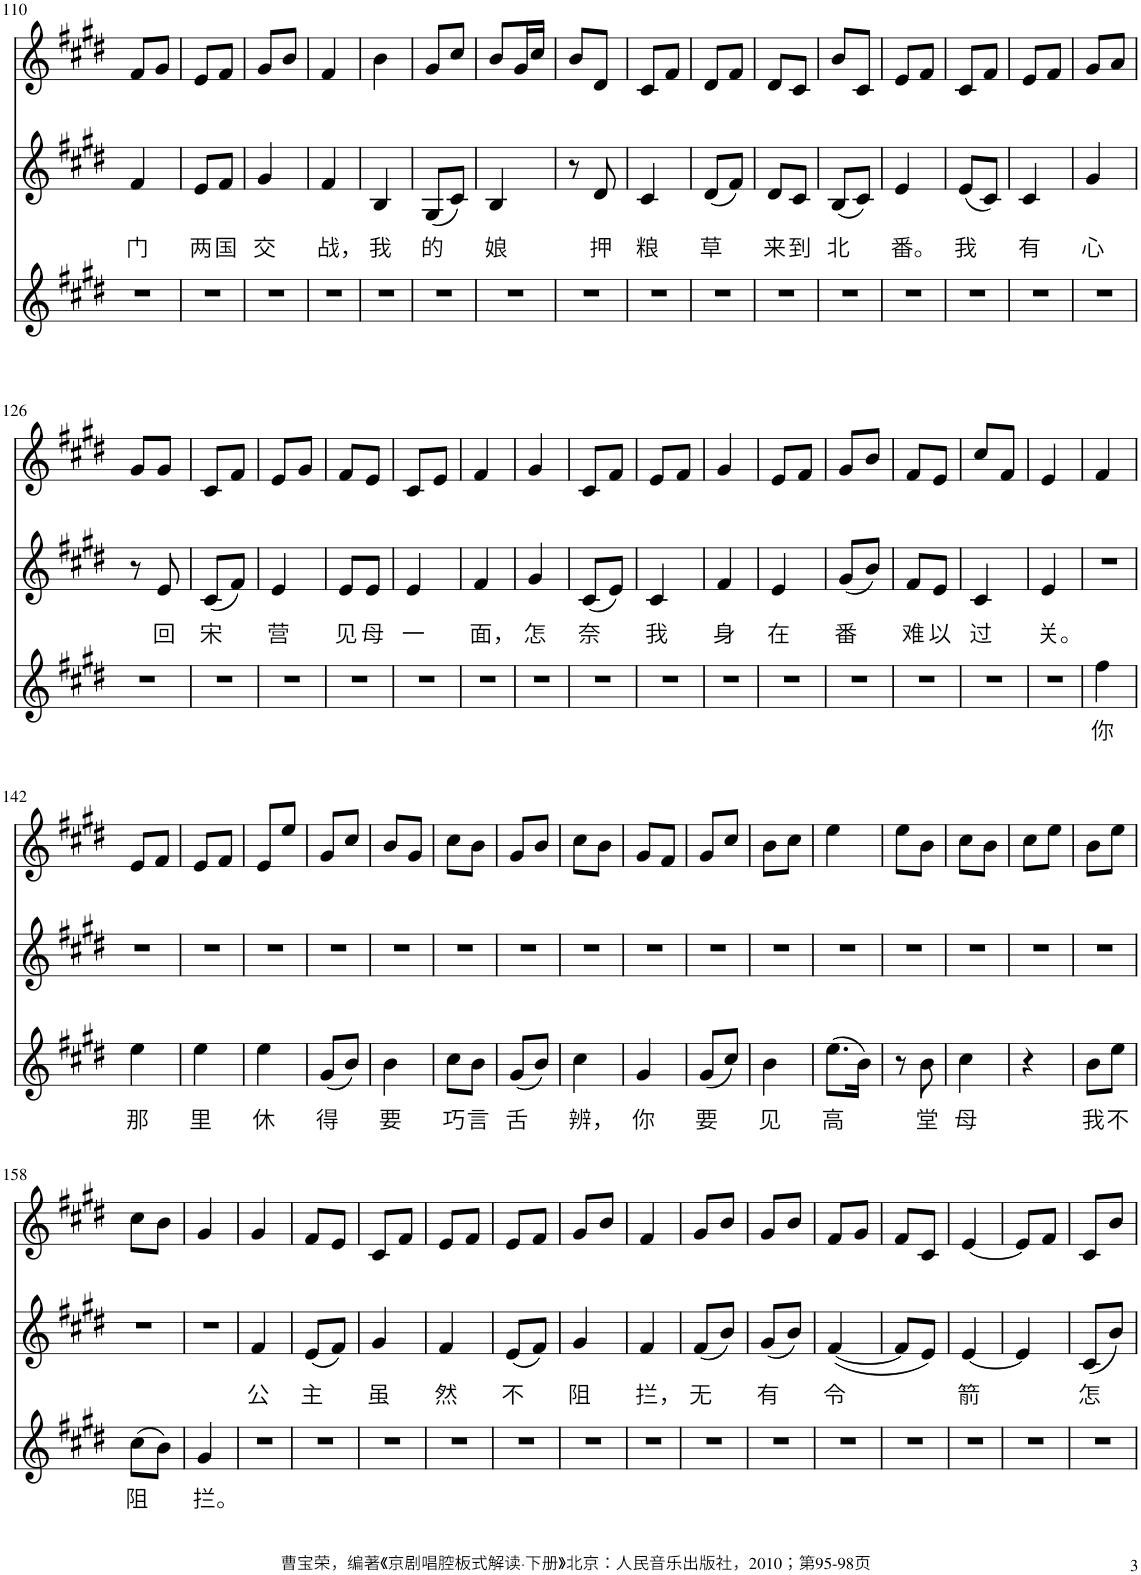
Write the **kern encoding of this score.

**kern	**text	**kern	**text	**kern
*part3	*part3	*part2	*part2	*part1
*staff3	*staff3	*staff2	*staff2	*staff1
*I"Piano	*	*I"Piano	*	*I"Piano
*I'Pno	*	*I'Pno	*	*I'Pno
!!LO:PB:g=z
*clefG2	*	*clefG2	*	*clefG2
*k[f#c#g#d#]	*	*k[f#c#g#d#]	*	*k[f#c#g#d#]
*M1/4	*	*M1/4	*	*M1/4
=110	=110	=110	=110	=110
!	!	!	!LO:LY:b	!
4r	.	4f#/	门	8f#/L
.	.	.	.	8g#/J
=111	=111	=111	=111	=111
!	!	!	!LO:LY:b	!
4r	.	8e/L	两	8e/L
!	!	!	!LO:LY:b	!
.	.	8f#/J	国	8f#/J
=112	=112	=112	=112	=112
!	!	!	!LO:LY:b	!
4r	.	4g#/	交	8g#/L
.	.	.	.	8b/J
=113	=113	=113	=113	=113
!	!	!	!LO:LY:b	!
4r	.	4f#/	战，	4f#/
=114	=114	=114	=114	=114
!	!	!	!LO:LY:b	!
4r	.	4B/	我	4b\
=115	=115	=115	=115	=115
!	!	!	!LO:LY:b	!
4r	.	(8G#/L	的	8g#/L
.	.	8c#/J)	.	8cc#/J
=116	=116	=116	=116	=116
!	!	!	!LO:LY:b	!
4r	.	4B/	娘	8b/L
.	.	.	.	16g#/L
.	.	.	.	16cc#/JJ
=117	=117	=117	=117	=117
4r	.	8r	.	8b/L
!	!	!	!LO:LY:b	!
.	.	8d#/	押	8d#/J
=118	=118	=118	=118	=118
!	!	!	!LO:LY:b	!
4r	.	4c#/	粮	8c#/L
.	.	.	.	8f#/J
=119	=119	=119	=119	=119
!	!	!	!LO:LY:b	!
4r	.	(8d#/L	草	8d#/L
.	.	8f#/J)	.	8f#/J
=120	=120	=120	=120	=120
!	!	!	!LO:LY:b	!
4r	.	8d#/L	来	8d#/L
!	!	!	!LO:LY:b	!
.	.	8c#/J	到	8c#/J
=121	=121	=121	=121	=121
!	!	!	!LO:LY:b	!
4r	.	(8B/L	北	8b/L
.	.	8c#/J)	.	8c#/J
=122	=122	=122	=122	=122
!	!	!	!LO:LY:b	!
4r	.	4e/	番。	8e/L
.	.	.	.	8f#/J
=123	=123	=123	=123	=123
!	!	!	!LO:LY:b	!
4r	.	(8e/L	我	8c#/L
.	.	8c#/J)	.	8f#/J
=124	=124	=124	=124	=124
!	!	!	!LO:LY:b	!
4r	.	4c#/	有	8e/L
.	.	.	.	8f#/J
=125	=125	=125	=125	=125
!	!	!	!LO:LY:b	!
4r	.	4g#/	心	8g#/L
.	.	.	.	8a/J
!!LO:LB:g=z
=126	=126	=126	=126	=126
4r	.	8r	.	8g#/L
!	!	!	!LO:LY:b	!
.	.	8e/	回	8g#/J
=127	=127	=127	=127	=127
!	!	!	!LO:LY:b	!
4r	.	(8c#/L	宋	8c#/L
.	.	8f#/J)	.	8f#/J
=128	=128	=128	=128	=128
!	!	!	!LO:LY:b	!
4r	.	4e/	营	8e/L
.	.	.	.	8g#/J
=129	=129	=129	=129	=129
!	!	!	!LO:LY:b	!
4r	.	8e/L	见	8f#/L
!	!	!	!LO:LY:b	!
.	.	8e/J	母	8e/J
=130	=130	=130	=130	=130
!	!	!	!LO:LY:b	!
4r	.	4e/	一	8c#/L
.	.	.	.	8e/J
=131	=131	=131	=131	=131
!	!	!	!LO:LY:b	!
4r	.	4f#/	面，	4f#/
=132	=132	=132	=132	=132
!	!	!	!LO:LY:b	!
4r	.	4g#/	怎	4g#/
=133	=133	=133	=133	=133
!	!	!	!LO:LY:b	!
4r	.	(8c#/L	奈	8c#/L
.	.	8e/J)	.	8f#/J
=134	=134	=134	=134	=134
!	!	!	!LO:LY:b	!
4r	.	4c#/	我	8e/L
.	.	.	.	8f#/J
=135	=135	=135	=135	=135
!	!	!	!LO:LY:b	!
4r	.	4f#/	身	4g#/
=136	=136	=136	=136	=136
!	!	!	!LO:LY:b	!
4r	.	4e/	在	8e/L
.	.	.	.	8f#/J
=137	=137	=137	=137	=137
!	!	!	!LO:LY:b	!
4r	.	(8g#/L	番	8g#/L
.	.	8b/J)	.	8b/J
=138	=138	=138	=138	=138
!	!	!	!LO:LY:b	!
4r	.	8f#/L	难	8f#/L
!	!	!	!LO:LY:b	!
.	.	8e/J	以	8e/J
=139	=139	=139	=139	=139
!	!	!	!LO:LY:b	!
4r	.	4c#/	过	8cc#/L
.	.	.	.	8f#/J
=140	=140	=140	=140	=140
!	!	!	!LO:LY:b	!
4r	.	4e/	关。	4e/
=141	=141	=141	=141	=141
!	!LO:LY:b	!	!	!
4ff#\	你	4r	.	4f#/
!!LO:LB:g=z
=142	=142	=142	=142	=142
!	!LO:LY:b	!	!	!
4ee\	那	4r	.	8e/L
.	.	.	.	8f#/J
=143	=143	=143	=143	=143
!	!LO:LY:b	!	!	!
4ee\	里	4r	.	8e/L
.	.	.	.	8f#/J
=144	=144	=144	=144	=144
!	!LO:LY:b	!	!	!
4ee\	休	4r	.	8e/L
.	.	.	.	8ee/J
=145	=145	=145	=145	=145
!	!LO:LY:b	!	!	!
(8g#/L	得	4r	.	8g#/L
8b/J)	.	.	.	8cc#/J
=146	=146	=146	=146	=146
!	!LO:LY:b	!	!	!
4b\	要	4r	.	8b/L
.	.	.	.	8g#/J
=147	=147	=147	=147	=147
!	!LO:LY:b	!	!	!
8cc#\L	巧	4r	.	8cc#\L
!	!LO:LY:b	!	!	!
8b\J	言	.	.	8b\J
=148	=148	=148	=148	=148
!	!LO:LY:b	!	!	!
(8g#/L	舌	4r	.	8g#/L
8b/J)	.	.	.	8b/J
=149	=149	=149	=149	=149
!	!LO:LY:b	!	!	!
4cc#\	辨，	4r	.	8cc#\L
.	.	.	.	8b\J
=150	=150	=150	=150	=150
!	!LO:LY:b	!	!	!
4g#/	你	4r	.	8g#/L
.	.	.	.	8f#/J
=151	=151	=151	=151	=151
!	!LO:LY:b	!	!	!
(8g#/L	要	4r	.	8g#/L
8cc#/J)	.	.	.	8cc#/J
=152	=152	=152	=152	=152
!	!LO:LY:b	!	!	!
4b\	见	4r	.	8b\L
.	.	.	.	8cc#\J
=153	=153	=153	=153	=153
!	!LO:LY:b	!	!	!
(8.ee\L	高	4r	.	4ee\
16b\Jk)	.	.	.	.
=154	=154	=154	=154	=154
8r	.	4r	.	8ee\L
!	!LO:LY:b	!	!	!
8b\	堂	.	.	8b\J
=155	=155	=155	=155	=155
!	!LO:LY:b	!	!	!
4cc#\	母	4r	.	8cc#\L
.	.	.	.	8b\J
=156	=156	=156	=156	=156
4r	.	4r	.	8cc#\L
.	.	.	.	8ee\J
=157	=157	=157	=157	=157
!	!LO:LY:b	!	!	!
8b\L	我	4r	.	8b\L
!	!LO:LY:b	!	!	!
8ee\J	不	.	.	8ee\J
!!LO:LB:g=z
=158	=158	=158	=158	=158
!	!LO:LY:b	!	!	!
(8cc#\L	阻	4r	.	8cc#\L
8b\J)	.	.	.	8b\J
=159	=159	=159	=159	=159
!	!LO:LY:b	!	!	!
4g#/	拦。	4r	.	4g#/
=160	=160	=160	=160	=160
!	!	!	!LO:LY:b	!
4r	.	4f#/	公	4g#/
=161	=161	=161	=161	=161
!	!	!	!LO:LY:b	!
4r	.	(8e/L	主	8f#/L
.	.	8f#/J)	.	8e/J
=162	=162	=162	=162	=162
!	!	!	!LO:LY:b	!
4r	.	4g#/	虽	8c#/L
.	.	.	.	8f#/J
=163	=163	=163	=163	=163
!	!	!	!LO:LY:b	!
4r	.	4f#/	然	8e/L
.	.	.	.	8f#/J
=164	=164	=164	=164	=164
!	!	!	!LO:LY:b	!
4r	.	(8e/L	不	8e/L
.	.	8f#/J)	.	8f#/J
=165	=165	=165	=165	=165
!	!	!	!LO:LY:b	!
4r	.	4g#/	阻	8g#/L
.	.	.	.	8b/J
=166	=166	=166	=166	=166
!	!	!	!LO:LY:b	!
4r	.	4f#/	拦，	4f#/
=167	=167	=167	=167	=167
!	!	!	!LO:LY:b	!
4r	.	(8f#/L	无	8g#/L
.	.	8b/J)	.	8b/J
=168	=168	=168	=168	=168
!	!	!	!LO:LY:b	!
4r	.	(8g#/L	有	8g#/L
.	.	8b/J)	.	8b/J
=169	=169	=169	=169	=169
!	!	!	!LO:LY:b	!
4r	.	([4f#/	令	8f#/L
.	.	.	.	8g#/J
=170	=170	=170	=170	=170
4r	.	8f#/L]	.	8f#/L
.	.	8e/J)	.	8c#/J
=171	=171	=171	=171	=171
!	!	!	!LO:LY:b	!
4r	.	[4e/	箭	[4e/
=172	=172	=172	=172	=172
4r	.	4e/]	.	8e/L]
.	.	.	.	8f#/J
=173	=173	=173	=173	=173
!	!	!	!LO:LY:b	!
4r	.	(8c#/L	怎	8c#/L
.	.	8b/J)	.	8b/J
=	=	=	=	=
*-	*-	*-	*-	*-
